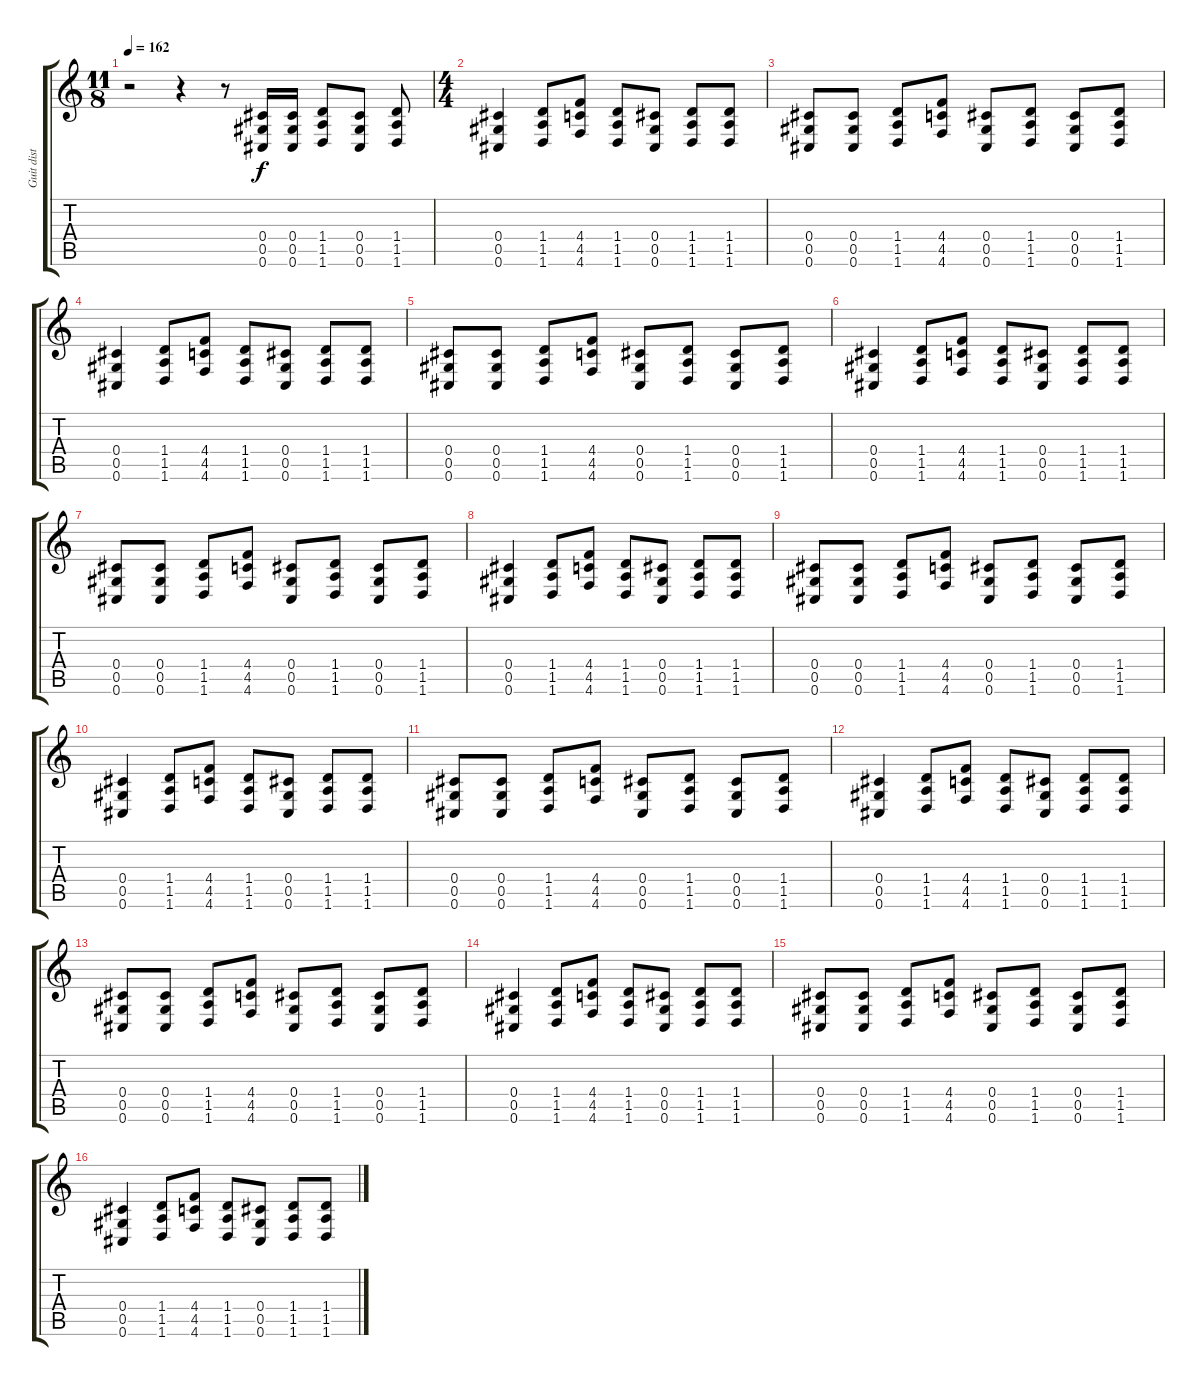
\track ("Guit dist 1" "Guit dist ") {instrument distortionguitar}
\staff {score tabs}
\tuning (Eb4 Bb3 Gb3 Db3 Ab2 Db2) {hide}
\ts (11 8)
\tempo 162
\clef g2
\ks c
r.2{dy f} r.4 r.8 (0.4 0.5 0.6).16 (0.4 0.5 0.6).16 (1.4 1.5 1.6).8 (0.4 0.5 0.6).8 (1.4 1.5 1.6).8 |
\ts (4 4)
(0.4 0.5 0.6).4 (1.4 1.5 1.6).8 (4.4 4.5 4.6).8 (1.4 1.5 1.6).8 (0.4 0.5 0.6).8 (1.4 1.5 1.6).8 (1.4 1.5 1.6).8 |
(0.4 0.5 0.6).8 (0.4 0.5 0.6).8 (1.4 1.5 1.6).8 (4.4 4.5 4.6).8 (0.4 0.5 0.6).8 (1.4 1.5 1.6).8 (0.4 0.5 0.6).8 (1.4 1.5 1.6).8 |
(0.4 0.5 0.6).4 (1.4 1.5 1.6).8 (4.4 4.5 4.6).8 (1.4 1.5 1.6).8 (0.4 0.5 0.6).8 (1.4 1.5 1.6).8 (1.4 1.5 1.6).8 |
(0.4 0.5 0.6).8 (0.4 0.5 0.6).8 (1.4 1.5 1.6).8 (4.4 4.5 4.6).8 (0.4 0.5 0.6).8 (1.4 1.5 1.6).8 (0.4 0.5 0.6).8 (1.4 1.5 1.6).8 |
(0.4 0.5 0.6).4 (1.4 1.5 1.6).8 (4.4 4.5 4.6).8 (1.4 1.5 1.6).8 (0.4 0.5 0.6).8 (1.4 1.5 1.6).8 (1.4 1.5 1.6).8 |
(0.4 0.5 0.6).8 (0.4 0.5 0.6).8 (1.4 1.5 1.6).8 (4.4 4.5 4.6).8 (0.4 0.5 0.6).8 (1.4 1.5 1.6).8 (0.4 0.5 0.6).8 (1.4 1.5 1.6).8 |
(0.4 0.5 0.6).4 (1.4 1.5 1.6).8 (4.4 4.5 4.6).8 (1.4 1.5 1.6).8 (0.4 0.5 0.6).8 (1.4 1.5 1.6).8 (1.4 1.5 1.6).8 |
(0.4 0.5 0.6).8 (0.4 0.5 0.6).8 (1.4 1.5 1.6).8 (4.4 4.5 4.6).8 (0.4 0.5 0.6).8 (1.4 1.5 1.6).8 (0.4 0.5 0.6).8 (1.4 1.5 1.6).8 |
(0.4 0.5 0.6).4 (1.4 1.5 1.6).8 (4.4 4.5 4.6).8 (1.4 1.5 1.6).8 (0.4 0.5 0.6).8 (1.4 1.5 1.6).8 (1.4 1.5 1.6).8 |
(0.4 0.5 0.6).8 (0.4 0.5 0.6).8 (1.4 1.5 1.6).8 (4.4 4.5 4.6).8 (0.4 0.5 0.6).8 (1.4 1.5 1.6).8 (0.4 0.5 0.6).8 (1.4 1.5 1.6).8 |
(0.4 0.5 0.6).4 (1.4 1.5 1.6).8 (4.4 4.5 4.6).8 (1.4 1.5 1.6).8 (0.4 0.5 0.6).8 (1.4 1.5 1.6).8 (1.4 1.5 1.6).8 |
(0.4 0.5 0.6).8 (0.4 0.5 0.6).8 (1.4 1.5 1.6).8 (4.4 4.5 4.6).8 (0.4 0.5 0.6).8 (1.4 1.5 1.6).8 (0.4 0.5 0.6).8 (1.4 1.5 1.6).8 |
(0.4 0.5 0.6).4 (1.4 1.5 1.6).8 (4.4 4.5 4.6).8 (1.4 1.5 1.6).8 (0.4 0.5 0.6).8 (1.4 1.5 1.6).8 (1.4 1.5 1.6).8 |
(0.4 0.5 0.6).8 (0.4 0.5 0.6).8 (1.4 1.5 1.6).8 (4.4 4.5 4.6).8 (0.4 0.5 0.6).8 (1.4 1.5 1.6).8 (0.4 0.5 0.6).8 (1.4 1.5 1.6).8 |
(0.4 0.5 0.6).4 (1.4 1.5 1.6).8 (4.4 4.5 4.6).8 (1.4 1.5 1.6).8 (0.4 0.5 0.6).8 (1.4 1.5 1.6).8 (1.4 1.5 1.6).8
